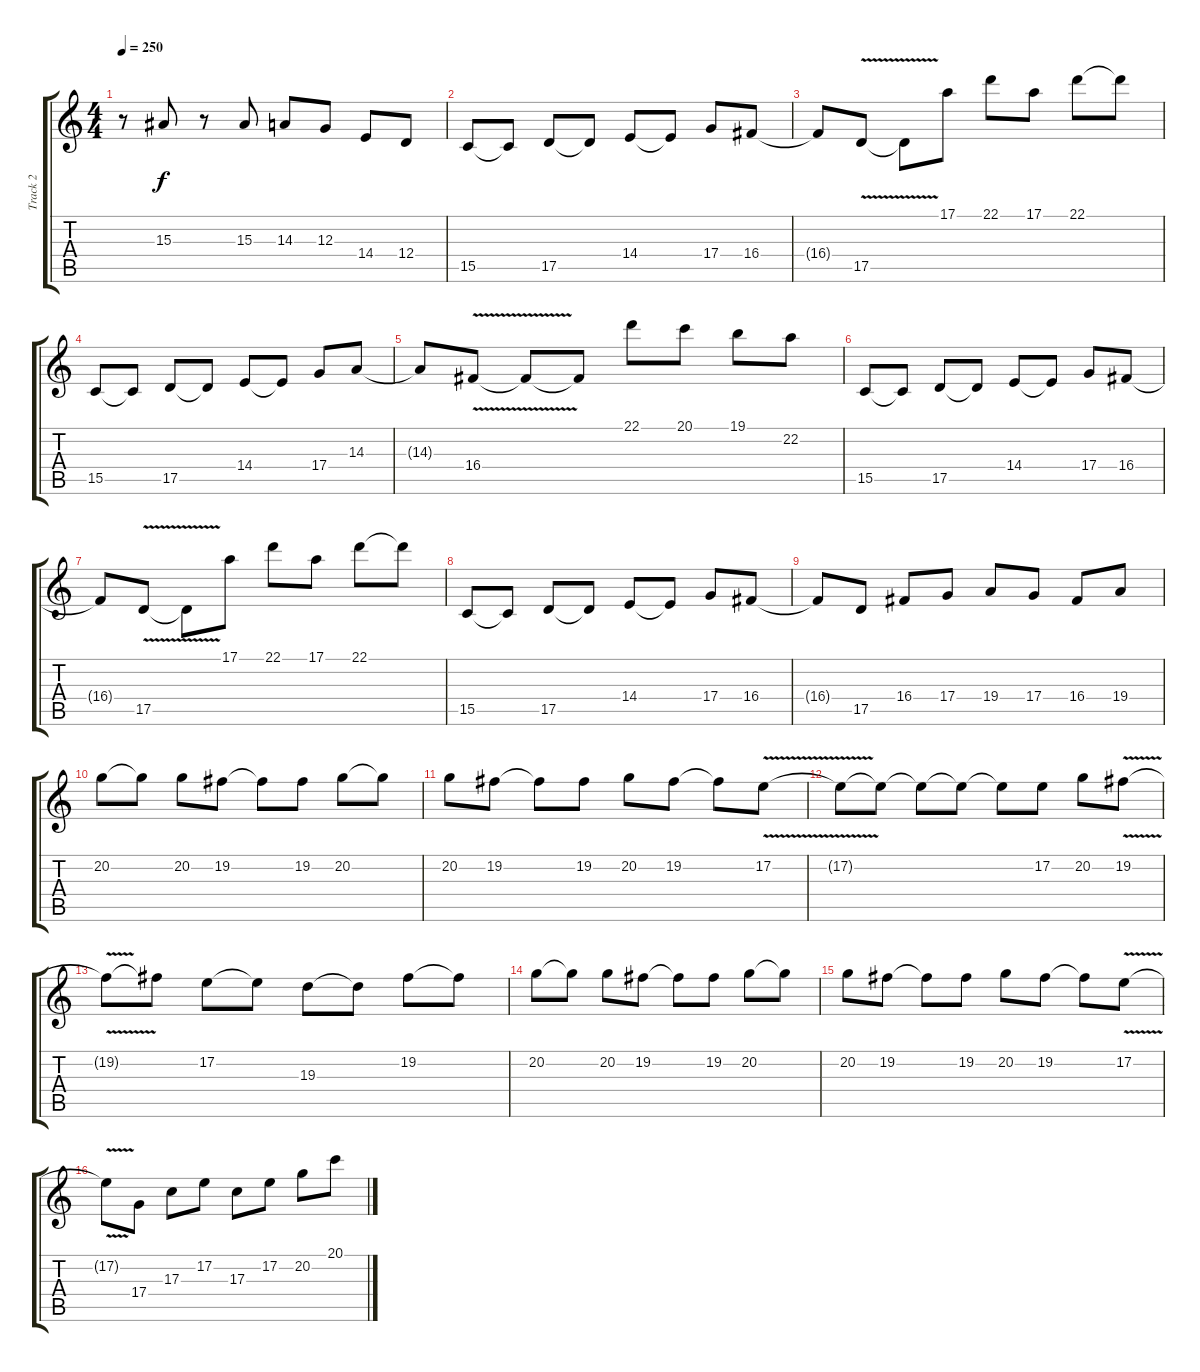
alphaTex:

\track ("Track 2" "Track 2") {instrument lead5charang}
\staff {score tabs}
\tuning (E4 B3 G3 D3 A2 E2) {hide}
\ts (4 4)
\tempo 250
\clef g2
\ks c
r.8{dy f} 15.3.8 r.8 15.3.8 14.3.8 12.3.8 14.4.8 12.4.8 |
15.5.8 15.5{t}.8 17.5.8 17.5{t}.8 14.4.8 14.4{t}.8 17.4.8 16.4.8 |
16.4{t}.8 17.5{v}.8 17.5{t}.8 17.1.8 22.1.8 17.1.8 22.1.8 22.1{t}.8 |
15.5.8 15.5{t}.8 17.5.8 17.5{t}.8 14.4.8 14.4{t}.8 17.4.8 14.3.8 |
14.3{t}.8 16.4{v}.8 16.4{t}.8 16.4{t}.8 22.1.8 20.1.8 19.1.8 22.2.8 |
15.5.8 15.5{t}.8 17.5.8 17.5{t}.8 14.4.8 14.4{t}.8 17.4.8 16.4.8 |
16.4{t}.8 17.5{v}.8 17.5{t}.8 17.1.8 22.1.8 17.1.8 22.1.8 22.1{t}.8 |
15.5.8 15.5{t}.8 17.5.8 17.5{t}.8 14.4.8 14.4{t}.8 17.4.8 16.4.8 |
16.4{t}.8 17.5.8 16.4.8 17.4.8 19.4.8 17.4.8 16.4.8 19.4.8 |
20.2.8 20.2{t}.8 20.2.8 19.2.8 19.2{t}.8 19.2.8 20.2.8 20.2{t}.8 |
20.2.8 19.2.8 19.2{t}.8 19.2.8 20.2.8 19.2.8 19.2{t}.8 17.2{v}.8 |
17.2{t}.8 17.2{t}.8 17.2{t}.8 17.2{t}.8 17.2{t}.8 17.2.8 20.2.8 19.2{v}.8 |
19.2{t}.8 19.2{t}.8 17.2.8 17.2{t}.8 19.3.8 19.3{t}.8 19.2.8 19.2{t}.8 |
20.2.8 20.2{t}.8 20.2.8 19.2.8 19.2{t}.8 19.2.8 20.2.8 20.2{t}.8 |
20.2.8 19.2.8 19.2{t}.8 19.2.8 20.2.8 19.2.8 19.2{t}.8 17.2{v}.8 |
17.2{t}.8 17.4.8 17.3.8 17.2.8 17.3.8 17.2.8 20.2.8 20.1.8
